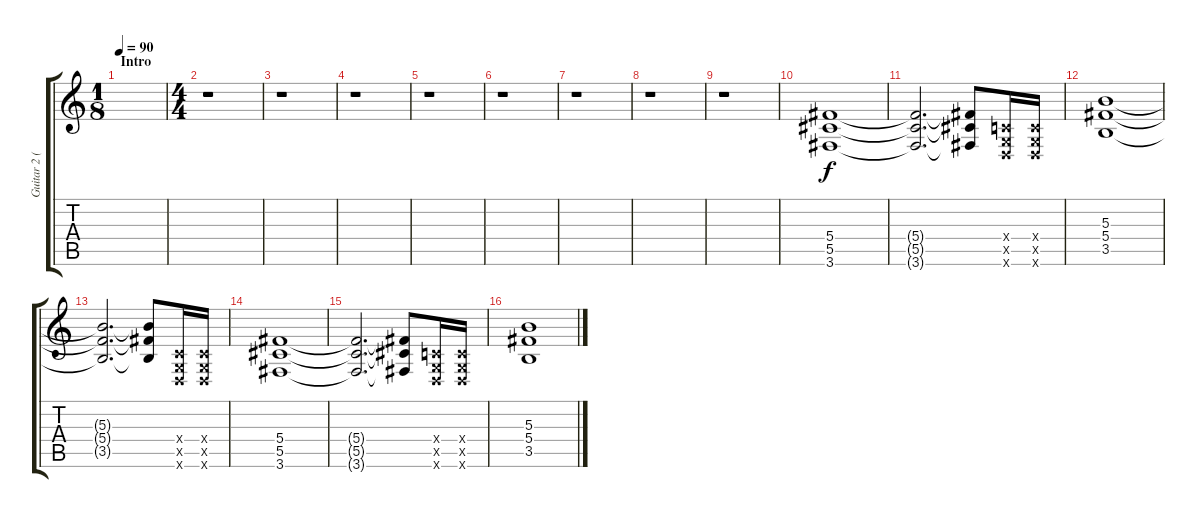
\track ("Guitar 2 (Izzy)" "Guitar 2 (") {instrument overdrivenguitar}
\staff {score tabs}
\tuning (Eb4 Bb3 Gb3 Db3 Ab2 Eb2) {hide}
\ts (1 8)
\section ("" "Intro")
\tempo 90
\clef g2
\ks c
|
\ts (4 4)
r.1 |
r.1 |
r.1 |
r.1 |
r.1 |
r.1 |
r.1 |
r.1 |
(5.4 5.5 3.6).1 |
(5.4{t} 5.5{t} 3.6{t}).2{d} (5.4{t} 5.5{t} 3.6{t}).8 (-1.4{x} -1.5{x} -1.6{x}).16 (-1.4{x} -1.5{x} -1.6{x}).16 |
(5.3 5.4 3.5).1 |
(5.3{t} 5.4{t} 3.5{t}).2{d} (5.3{t} 5.4{t} 3.5{t}).8 (-1.4{x} -1.5{x} -1.6{x}).16 (-1.4{x} -1.5{x} -1.6{x}).16 |
(5.4 5.5 3.6).1 |
(5.4{t} 5.5{t} 3.6{t}).2{d} (5.4{t} 5.5{t} 3.6{t}).8 (-1.4{x} -1.5{x} -1.6{x}).16 (-1.4{x} -1.5{x} -1.6{x}).16 |
(5.3 5.4 3.5).1
